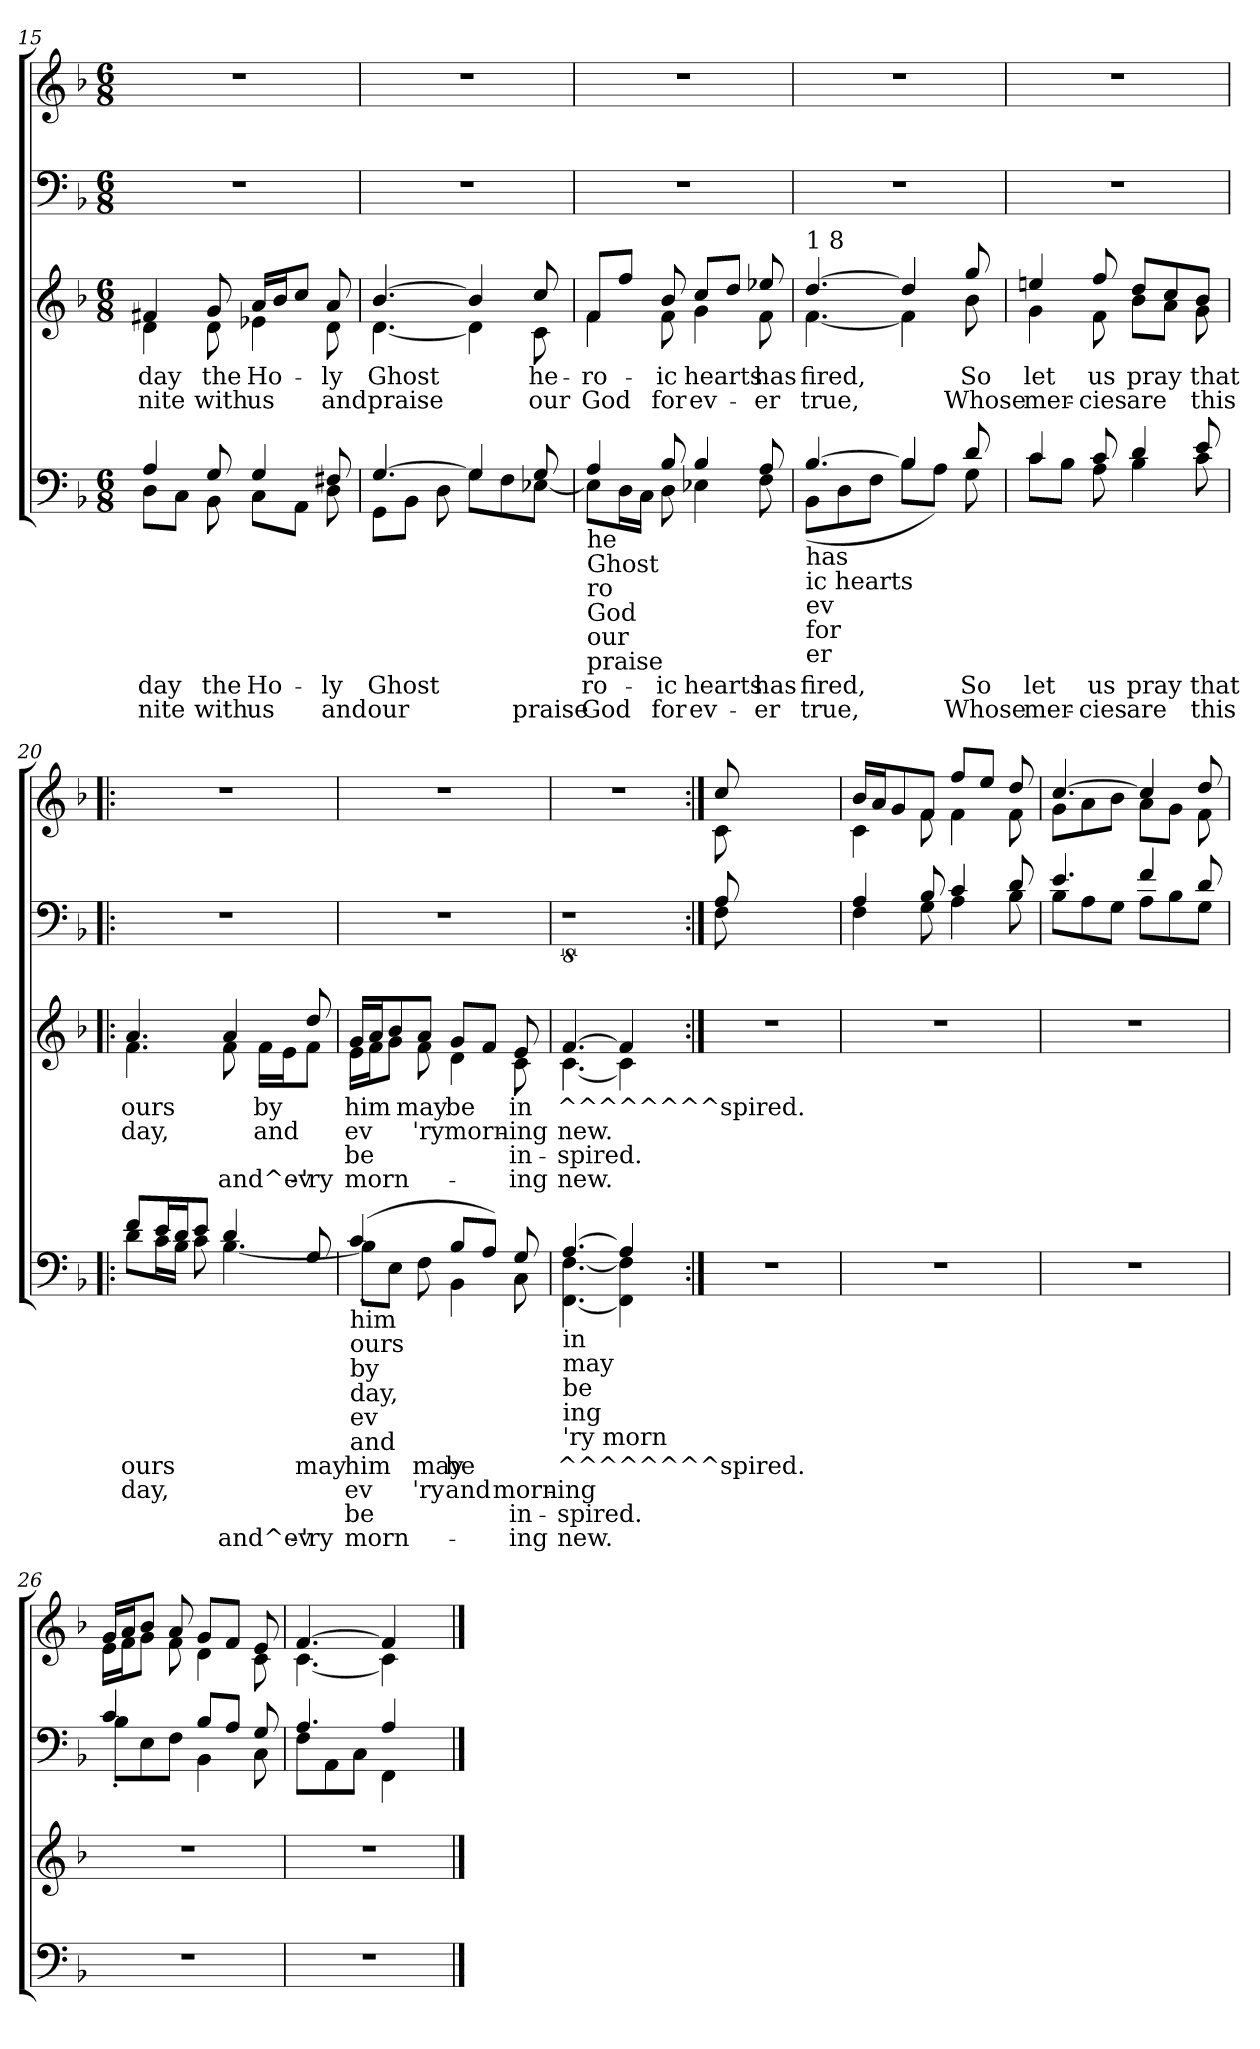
**kern	**text	**text	**text	**text	**kern	**text	**text	**text	**text	**kern	**kern
*part3	*part3	*part3	*part3	*part3	*part2	*part2	*part2	*part2	*part2	*part1	*part1
*staff4	*staff4	*staff4	*staff4	*staff4	*staff3	*staff3	*staff3	*staff3	*staff3	*staff2	*staff1
!!LO:PB:g=z
*clefF4	*	*	*	*	*clefG2	*	*	*	*	*clefF4	*clefG2
*k[b-]	*	*	*	*	*k[b-]	*	*	*	*	*k[b-]	*k[b-]
*F:	*	*	*	*	*F:	*	*	*	*	*F:	*F:
*M6/8	*	*	*	*	*M6/8	*	*	*	*	*M6/8	*M6/8
=15	=15	=15	=15	=15	=15	=15	=15	=15	=15	=15	=15
*^	*	*	*	*	*	*	*	*	*	*	*
!	!	!LO:LY:a:rj	!LO:LY:a:rj	!	!	!	!LO:LY:b:rj	!LO:LY:b:rj	!	!	!	!
*	*	*	*	*	*	*^	*	*	*	*	*	*
4A/	8D\L	day	-nite	.	.	4f#X/	4d\	day	-nite	.	.	2.r	2.r
.	8C\J	.	.	.	.	.	.	.	.	.	.	.	.
!	!	!LO:LY:a:rj	!LO:LY:a:rj	!	!	!	!	!LO:LY:b:rj	!LO:LY:b:rj	!	!	!	!
8G/	8BB-\	the	with	.	.	8g/	8d\	the	with	.	.	.	.
!	!	!LO:LY:a:rj	!LO:LY:a:rj	!	!	!	!	!LO:LY:b:rj	!LO:LY:b:rj	!	!	!	!
4G/	8C\L	Ho-	us	.	.	4e-X\	16a/LL	Ho-	us	.	.	.	.
.	.	.	.	.	.	.	16b-/J	.	.	.	.	.	.
.	8AA\J	.	.	.	.	.	8cc/J	.	.	.	.	.	.
!	!	!LO:LY:a:rj	!LO:LY:a:rj	!	!	!	!	!LO:LY:b:rj	!LO:LY:b:rj	!	!	!	!
8F#X/	8D\	-ly	and	.	.	8a/	8d\	-ly	and	.	.	.	.
=16	=16	=16	=16	=16	=16	=16	=16	=16	=16	=16	=16	=16	=16
!	!	!LO:LY:a:rj	!LO:LY:a:rj	!	!	!	!	!LO:LY:b:rj	!LO:LY:b:rj	!	!	!	!
[>4.G/	8GG\L	-Ghost	our	.	.	[>4.b-/	[<4.d\	Ghost	praise	.	.	2.r	2.r
.	8BB-\J	.	.	.	.	.	.	.	.	.	.	.	.
.	8D\	.	.	.	.	.	.	.	.	.	.	.	.
4G/]	8G\L	.	.	.	.	4b-/]	4d\]	.	.	.	.	.	.
.	8F\	.	.	.	.	.	.	.	.	.	.	.	.
!	!	!LO:LY:a:rj	!LO:LY:a:rj	!	!	!	!	!LO:LY:b:rj	!LO:LY:b:rj	!	!	!	!
8G/	[<8E-X\J	.	praise	.	.	8cc/	8c\	he-	our	.	.	.	.
=17	=17	=17	=17	=17	=17	=17	=17	=17	=17	=17	=17	=17	=17
!LO:TX:b:t=he	!	!	!	!	!	!	!	!	!	!	!	!	!
!LO:TX:b:t=Ghost	!	!	!	!	!	!	!	!	!	!	!	!	!
!LO:TX:b:t=ro	!	!	!	!	!	!	!	!	!	!	!	!	!
!LO:TX:b:t=God	!	!	!	!	!	!	!	!	!	!	!	!	!
!LO:TX:b:t=our	!	!	!	!	!	!	!	!	!	!	!	!	!
!LO:TX:b:t=praise	!	!	!	!	!	!	!	!	!	!	!	!	!
!	!	!LO:LY:a:rj	!LO:LY:a:rj	!	!	!	!	!LO:LY:b:rj	!LO:LY:b:rj	!	!	!	!
4A/	8E-\L]	ro-	God	.	.	4f\	8f/L	-ro-	God	.	.	2.r	2.r
.	16D\L	.	.	.	.	.	8ff/J	.	.	.	.	.	.
.	16C\JJ	.	.	.	.	.	.	.	.	.	.	.	.
!	!	!LO:LY:a:rj	!LO:LY:a:rj	!	!	!	!	!LO:LY:b:rj	!LO:LY:b:rj	!	!	!	!
8B-/	8D\	-ic	for	.	.	8b-/	8f\	-ic	for	.	.	.	.
!	!	!LO:LY:a:rj	!LO:LY:a:rj	!	!	!	!	!LO:LY:b:rj	!LO:LY:b:rj	!	!	!	!
4B-/	4E-X\	hearts	ev-	.	.	4g\	8cc/L	hearts	ev-	.	.	.	.
.	.	.	.	.	.	.	8dd/J	.	.	.	.	.	.
!	!	!LO:LY:a:rj	!LO:LY:a:rj	!	!	!	!	!LO:LY:b:rj	!LO:LY:b:rj	!	!	!	!
8A/	8F\	has	-er	.	.	8ee-X/	8f\	has	-er	.	.	.	.
!!LO:LB:g=z
=18	=18	=18	=18	=18	=18	=18	=18	=18	=18	=18	=18	=18	=18
!	!	!	!	!	!	!LO:TX:a:t=1 8	!	!	!	!	!	!	!
!LO:TX:b:t=has	!	!	!	!	!	!	!	!	!	!	!	!	!
!LO:TX:b:t=ic hearts	!	!	!	!	!	!	!	!	!	!	!	!	!
!LO:TX:b:t=ev	!	!	!	!	!	!	!	!	!	!	!	!	!
!LO:TX:b:t=for	!	!	!	!	!	!	!	!	!	!	!	!	!
!LO:TX:b:t=er	!	!	!	!	!	!	!	!	!	!	!	!	!
!	!	!LO:LY:a:rj	!LO:LY:a:rj	!	!	!	!	!LO:LY:b:rj	!LO:LY:b:rj	!	!	!	!
[>4.B-/	(<8BB-\L	fired,	true,	.	.	[>4.dd/	[<4.f\	fired,	true,	.	.	2.r	2.r
.	8D\	.	.	.	.	.	.	.	.	.	.	.	.
.	8F\J	.	.	.	.	.	.	.	.	.	.	.	.
4B-/]	8B-\L	.	.	.	.	4dd/]	4f\]	.	.	.	.	.	.
.	8A\J)	.	.	.	.	.	.	.	.	.	.	.	.
!	!	!LO:LY:a:rj	!LO:LY:a:rj	!	!	!	!	!LO:LY:b:rj	!LO:LY:b:rj	!	!	!	!
8d/	8G\	So	Whose	.	.	8gg/	8b-\	So	Whose	.	.	.	.
=19	=19	=19	=19	=19	=19	=19	=19	=19	=19	=19	=19	=19	=19
!	!	!LO:LY:a:rj	!LO:LY:a:rj	!	!	!	!	!LO:LY:b:rj	!LO:LY:b:rj	!	!	!	!
4c/	8c\L	let	mer-	.	.	4een/	4g\	let	mer-	.	.	2.r	2.r
.	8B-\J	.	.	.	.	.	.	.	.	.	.	.	.
!	!	!LO:LY:a:rj	!LO:LY:a:rj	!	!	!	!	!LO:LY:b:rj	!LO:LY:b:rj	!	!	!	!
8c/	8A\	us	-cies	.	.	8ff/	8f\	us	-cies	.	.	.	.
!	!	!LO:LY:a:rj	!LO:LY:a:rj	!	!	!	!	!LO:LY:b:rj	!LO:LY:b:rj	!	!	!	!
4d/	4B-\	pray	are	.	.	8dd/L	8b-\L	pray	are	.	.	.	.
.	.	.	.	.	.	8cc/	8a\J	.	.	.	.	.	.
!	!	!LO:LY:a:rj	!LO:LY:a:rj	!	!	!	!	!LO:LY:b:rj	!LO:LY:b:rj	!	!	!	!
8e/	8c\	that	this	.	.	8b-/J	8g\	that	this	.	.	.	.
!!LO:LB:g=z
=20!|:	=20!|:	=20!|:	=20!|:	=20!|:	=20!|:	=20!|:	=20!|:	=20!|:	=20!|:	=20!|:	=20!|:	=20!|:	=20!|:
!	!	!LO:LY:a:rj	!LO:LY:a:rj	!	!	!	!	!LO:LY:b:rj	!LO:LY:b:rj	!	!	!	!
8f/L	8d\L	ours	day,	.	.	4.a/	4.f\	ours	day,	.	.	2.r	2.r
16e/L	16c\L	.	.	.	.	.	.	.	.	.	.	.	.
16d/J	16B-\JJ	.	.	.	.	.	.	.	.	.	.	.	.
8e/J	8c\	.	.	.	.	.	.	.	.	.	.	.	.
!	!	!LO:LY:a:rj	!	!	!LO:LY:b:rj	!	!	!LO:LY:b:rj	!	!	!LO:LY:b:rj	!	!
4d/	[<4.B-\	.	.	.	and^ev-	8f\	4a/	.	.	.	and^ev-	.	.
!	!	!	!	!	!	!	!	!LO:LY:b:rj	!LO:LY:b:rj	!	!	!	!
.	.	.	.	.	.	16f\LL	.	by	and	.	.	.	.
.	.	.	.	.	.	16e\J	.	.	.	.	.	.	.
!	!	!LO:LY:a:rj	!	!	!LO:LY:b:rj	!	!	!	!	!	!LO:LY:b:rj	!	!
8G/	.	may	.	.	-'ry	8f\J	8dd/	.	.	.	-'ry	.	.
=21	=21	=21	=21	=21	=21	=21	=21	=21	=21	=21	=21	=21	=21
!LO:TX:b:t=him	!	!	!	!	!	!	!	!	!	!	!	!	!
!LO:TX:b:t=ours	!	!	!	!	!	!	!	!	!	!	!	!	!
!LO:TX:b:t=by	!	!	!	!	!	!	!	!	!	!	!	!	!
!LO:TX:b:t=day,	!	!	!	!	!	!	!	!	!	!	!	!	!
!LO:TX:b:t=ev	!	!	!	!	!	!	!	!	!	!	!	!	!
!LO:TX:b:t=and	!	!	!	!	!	!	!	!	!	!	!	!	!
!	!	!LO:LY:a:rj	!LO:LY:a:rj	!LO:LY:a:rj	!LO:LY:b:rj	!	!	!LO:LY:b:rj	!LO:LY:b:rj	!LO:LY:b:rj	!LO:LY:b:rj	!	!
(4c/	8B-'<\L]	him	-ev	-be	morn-	16g/LL	16e\LL	him	ev	be	morn-	2.r	2.r
.	.	.	.	.	.	16a/J	16f\J	.	.	.	.	.	.
.	8E\J	.	.	.	.	8b-/	8g\J	.	.	.	.	.	.
!	!	!LO:LY:a:rj	!LO:LY:a:rj	!	!	!	!	!LO:LY:b:rj	!LO:LY:b:rj	!	!	!	!
8ryy	8F\	may	'ry	.	.	8a/J	8f\	may	'ry	.	.	.	.
!	!	!LO:LY:a:rj	!LO:LY:a:rj	!	!	!	!	!LO:LY:b:rj	!LO:LY:b:rj	!	!	!	!
8B-/L	4BB-\	be	and	.	.	4d\	8g/L	be	morn-	.	.	.	.
8A/J)	.	.	.	.	.	.	8f/J	.	.	.	.	.	.
!	!	!LO:LY:a:rj	!LO:LY:a:rj	!LO:LY:a:rj	!LO:LY:b:rj	!	!	!LO:LY:b:rj	!LO:LY:b:rj	!LO:LY:b:rj	!LO:LY:b:rj	!	!
8C\	8G/	.	morn-	in-	ing	8e/	8c\	in	-ing	in-	-ing	.	.
=22	=22	=22	=22	=22	=22	=22	=22	=22	=22	=22	=22	=22	=22
!LO:TX:b:t=in	!	!	!	!	!	!	!	!	!	!	!	!	!
!LO:TX:b:t=may	!	!	!	!	!	!	!	!	!	!	!	!	!
!LO:TX:b:t=be	!	!	!	!	!	!	!	!	!	!	!	!	!
!LO:TX:b:t=ing	!	!	!	!	!	!	!	!	!	!	!	!	!
!LO:TX:b:t='ry morn	!	!	!	!	!	!	!	!	!	!	!	!	!
!	!	!LO:LY:a:rj	!LO:LY:a:rj	!LO:LY:a:rj	!LO:LY:b:rj	!	!	!LO:LY:b:rj	!LO:LY:b:rj	!LO:LY:b:rj	!LO:LY:b:rj	!	!
[>4.A/	[<4.FF\ [<4.F\	^^^^^^^^spired.	ing	spired.	-new.	[>4.f/	[<4.c\	^^^^^^^^spired.	new.	-spired.	new.	8%5r	2.r
4A/]	4FF\] 4F\]	.	.	.	.	4f/]	4c\]	.	.	.	.	.	.
8ryy	8ryy	.	.	.	.	8ryy	8ryy	.	.	.	.	8ryy	.
!!LO:PB:g=z
=23:|!	=23:|!	=23:|!	=23:|!	=23:|!	=23:|!	=23:|!	=23:|!	=23:|!	=23:|!	=23:|!	=23:|!	=23:|!	=23:|!
*	*	*	*	*	*	*	*	*	*	*	*	*^	*^
!LO:TX:b:t=spired.	!	!	!	!	!	!	!	!	!	!	!	!	!	!	!
!LO:TX:b:t=new.	!	!	!	!	!	!	!	!	!	!	!	!	!	!	!
*v	*v	*	*	*	*	*	*	*	*	*	*	*	*	*	*
*	*	*	*	*	*v	*v	*	*	*	*	*	*	*	*
2.r	.	.	.	.	2.r	.	.	.	.	8A/	8F\	8cc/	8c\
.	.	.	.	.	.	.	.	.	.	2ryy	2ryy	2ryy	2ryy
.	.	.	.	.	.	.	.	.	.	8ryy	8ryy	8ryy	8ryy
=24	=24	=24	=24	=24	=24	=24	=24	=24	=24	=24	=24	=24	=24
2.r	.	.	.	.	2.r	.	.	.	.	4A/	4F\	16b-/LL	4c\
.	.	.	.	.	.	.	.	.	.	.	.	16a/J	.
.	.	.	.	.	.	.	.	.	.	.	.	8g/	.
.	.	.	.	.	.	.	.	.	.	8B-/	8G\	8f/J	8f\
.	.	.	.	.	.	.	.	.	.	4c/	4A\	8ff/L	4f\
.	.	.	.	.	.	.	.	.	.	.	.	8ee/J	.
.	.	.	.	.	.	.	.	.	.	8d/	8B-\	8dd/	8f\
=25	=25	=25	=25	=25	=25	=25	=25	=25	=25	=25	=25	=25	=25
2.r	.	.	.	.	2.r	.	.	.	.	4.e/	8B-\L	[>4.cc/	8g\L
.	.	.	.	.	.	.	.	.	.	.	8A\	.	8a\
.	.	.	.	.	.	.	.	.	.	.	8G\J	.	8b-\J
.	.	.	.	.	.	.	.	.	.	4f/	8A\L	4cc/]	8a\L
.	.	.	.	.	.	.	.	.	.	.	8B-\	.	8g\J
.	.	.	.	.	.	.	.	.	.	8d/	8G\J	8dd/	8f\
=26	=26	=26	=26	=26	=26	=26	=26	=26	=26	=26	=26	=26	=26
2.r	.	.	.	.	2.r	.	.	.	.	4c/	8B-'<\L	16g/LL	16e\LL
.	.	.	.	.	.	.	.	.	.	.	.	16a/J	16f\J
.	.	.	.	.	.	.	.	.	.	.	8E\	8b-/J	8g\J
.	.	.	.	.	.	.	.	.	.	8ryy	8F\J	8a/	8f\
.	.	.	.	.	.	.	.	.	.	8B-/L	4BB-\	8g/L	4d\
.	.	.	.	.	.	.	.	.	.	8A/J	.	8f/J	.
.	.	.	.	.	.	.	.	.	.	8G/	8C\	8e/	8c\
=27	=27	=27	=27	=27	=27	=27	=27	=27	=27	=27	=27	=27	=27
2.r	.	.	.	.	2.r	.	.	.	.	8F\L	4.A/	[>4.f/	[<4.c\
.	.	.	.	.	.	.	.	.	.	8AA\	.	.	.
.	.	.	.	.	.	.	.	.	.	8C\J	.	.	.
.	.	.	.	.	.	.	.	.	.	4A/	4FF\	4f/]	4c\]
.	.	.	.	.	.	.	.	.	.	8ryy	8ryy	8ryy	8ryy
*	*	*	*	*	*	*	*	*	*	*v	*v	*	*
*	*	*	*	*	*	*	*	*	*	*	*v	*v
==	==	==	==	==	==	==	==	==	==	==	==
*-	*-	*-	*-	*-	*-	*-	*-	*-	*-	*-	*-
